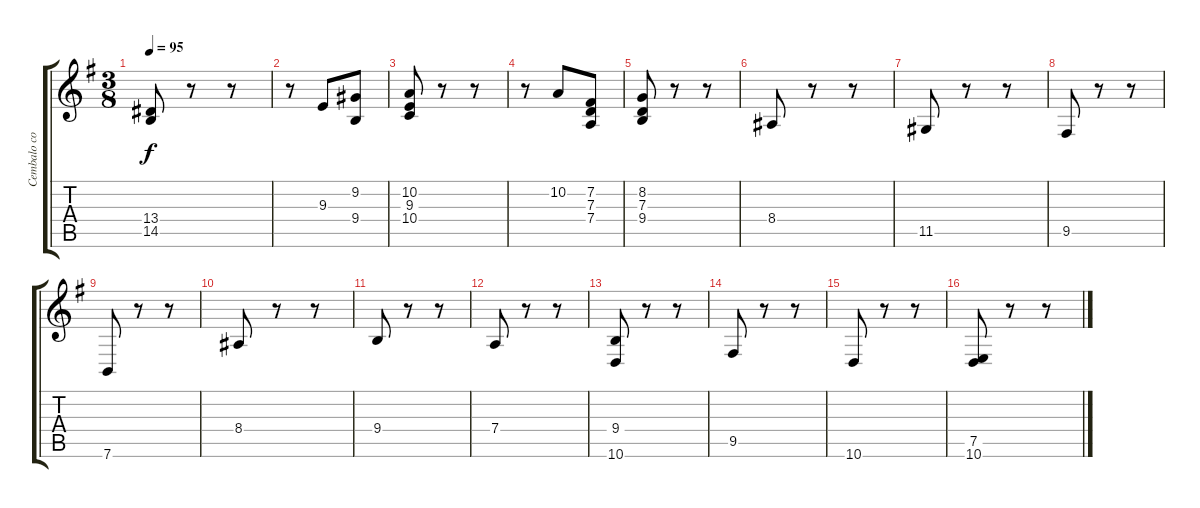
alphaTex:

\track ("Cembalo concertato." "Cembalo co") {instrument harpsichord}
\staff {score tabs}
\tuning (E4 B3 G3 D3 A2 E2) {hide}
\ts (3 8)
\tempo 95
\clef g2
\ks g
(13.4 14.5).8{dy f} r.8 r.8 |
r.8 9.3.8{beam merge} (9.2 9.4).8 |
(10.2 9.3 10.4).8 r.8 r.8 |
r.8 10.2.8{beam merge} (7.2 7.3 7.4).8 |
(8.2 7.3 9.4).8 r.8 r.8 |
8.4.8 r.8 r.8 |
11.5.8 r.8 r.8 |
9.5.8 r.8 r.8 |
7.6.8 r.8 r.8 |
8.4.8 r.8 r.8 |
9.4.8 r.8 r.8 |
7.4.8 r.8 r.8 |
(9.4 10.6).8 r.8 r.8 |
9.5.8 r.8 r.8 |
10.6.8 r.8 r.8 |
(7.5 10.6).8 r.8 r.8
